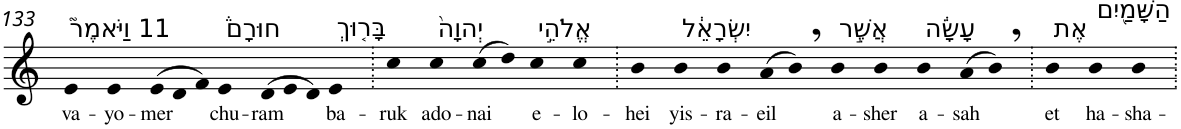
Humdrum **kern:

**kern	**text
*part1	*part1
*staff1	*staff1
*I"Piano	*
*I'Pno	*
!!LO:PB:g=z
*clefG2	*
*k[]	*
=133	=133
!LO:TX:a:t=11 וַיֹּאמֶר֮	!
!	!LO:LY:b
4e	va-
!	!LO:LY:b
4e	-yo-
*Xtuplet	*
!	!LO:LY:b
(>12e	-mer
12d	.
12f)	.
!LO:TX:a:t=חוּרָם֒	!
!	!LO:LY:b
4e	chu-
!	!LO:LY:b
(>12d	-ram
12e	.
12d)	.
!LO:TX:a:t=בָּר֤וּךְ	!
!	!LO:LY:b
4e	ba-
=134.	=134.
!	!LO:LY:b
4cc	-ruk
!LO:TX:a:t=יְהוָה֙	!
!	!LO:LY:b
4cc	ado-
!	!LO:LY:b
(>8cc	-nai
8dd)	.
!LO:TX:a:t=אֱלֹהֵ֣י	!
!	!LO:LY:b
4cc	e-
!	!LO:LY:b
4cc	-lo-
=135.	=135.
!	!LO:LY:b
4b	-hei
!LO:TX:a:t=יִשְׂרָאֵ֔ל	!
!	!LO:LY:b
4b	yis-
!	!LO:LY:b
4b	-ra-
!	!LO:LY:b
(>8a	-eil
8b,)	.
!LO:TX:a:t=אֲשֶׁ֣ר	!
!	!LO:LY:b
4b	a-
!	!LO:LY:b
4b	-sher
!LO:TX:a:t=עָשָׂ֔ה	!
!	!LO:LY:b
4b	a-
!	!LO:LY:b
(>8a	-sah
8b,)	.
=136.	=136.
!LO:TX:a:t=אֶת	!
!	!LO:LY:b
4b	et
!LO:TX:a:t=הַשָּׁמַ֖יִם	!
!	!LO:LY:b
4b	ha-
!	!LO:LY:b
4b	-sha-
=.	=.
*-	*-
